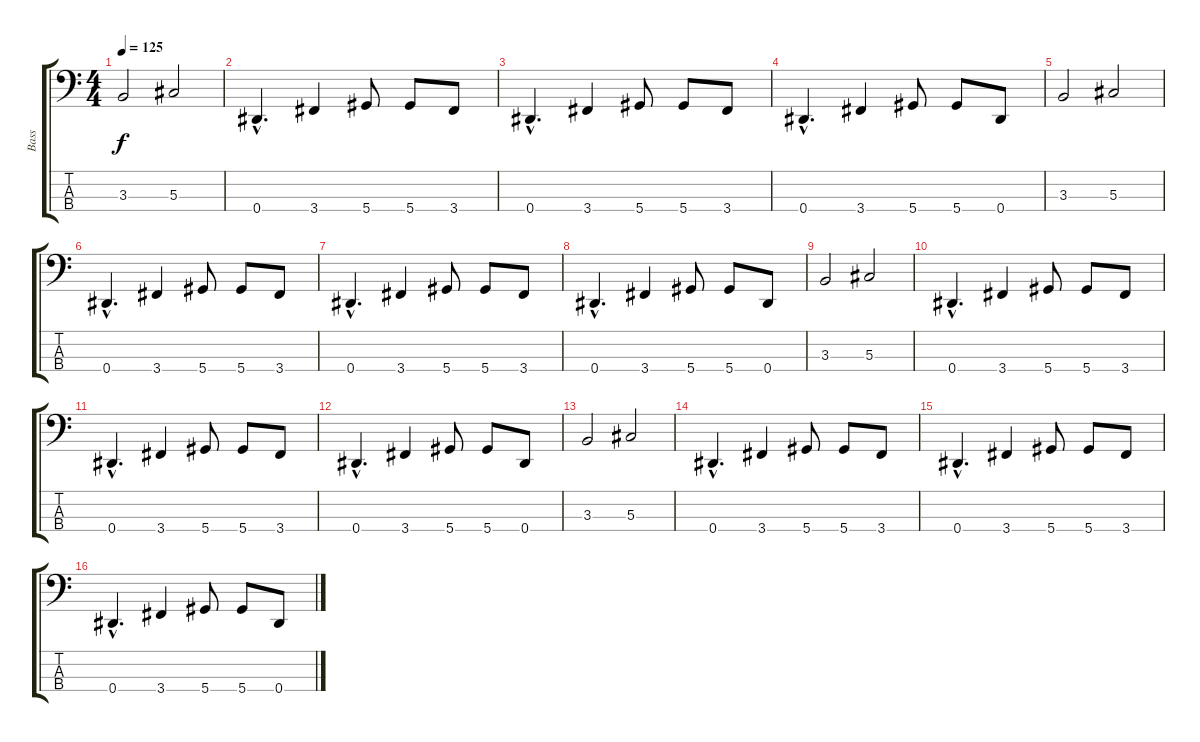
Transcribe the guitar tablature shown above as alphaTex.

\track ("Bass" "Bass") {instrument electricbasspick}
\staff {score tabs}
\tuning (Gb2 Db2 Ab1 Eb1) {hide}
\ts (4 4)
\tempo 125
\clef f4
\ks c
3.3.2{dy f} 5.3.2 |
0.4{hac}.4{d} 3.4.4 5.4.8 5.4.8 3.4.8 |
0.4{hac}.4{d} 3.4.4 5.4.8 5.4.8 3.4.8 |
0.4{hac}.4{d} 3.4.4 5.4.8 5.4.8 0.4.8 |
3.3.2 5.3.2 |
0.4{hac}.4{d} 3.4.4 5.4.8 5.4.8 3.4.8 |
0.4{hac}.4{d} 3.4.4 5.4.8 5.4.8 3.4.8 |
0.4{hac}.4{d} 3.4.4 5.4.8 5.4.8 0.4.8 |
3.3.2 5.3.2 |
0.4{hac}.4{d} 3.4.4 5.4.8 5.4.8 3.4.8 |
0.4{hac}.4{d} 3.4.4 5.4.8 5.4.8 3.4.8 |
0.4{hac}.4{d} 3.4.4 5.4.8 5.4.8 0.4.8 |
3.3.2 5.3.2 |
0.4{hac}.4{d} 3.4.4 5.4.8 5.4.8 3.4.8 |
0.4{hac}.4{d} 3.4.4 5.4.8 5.4.8 3.4.8 |
0.4{hac}.4{d} 3.4.4 5.4.8 5.4.8 0.4.8
